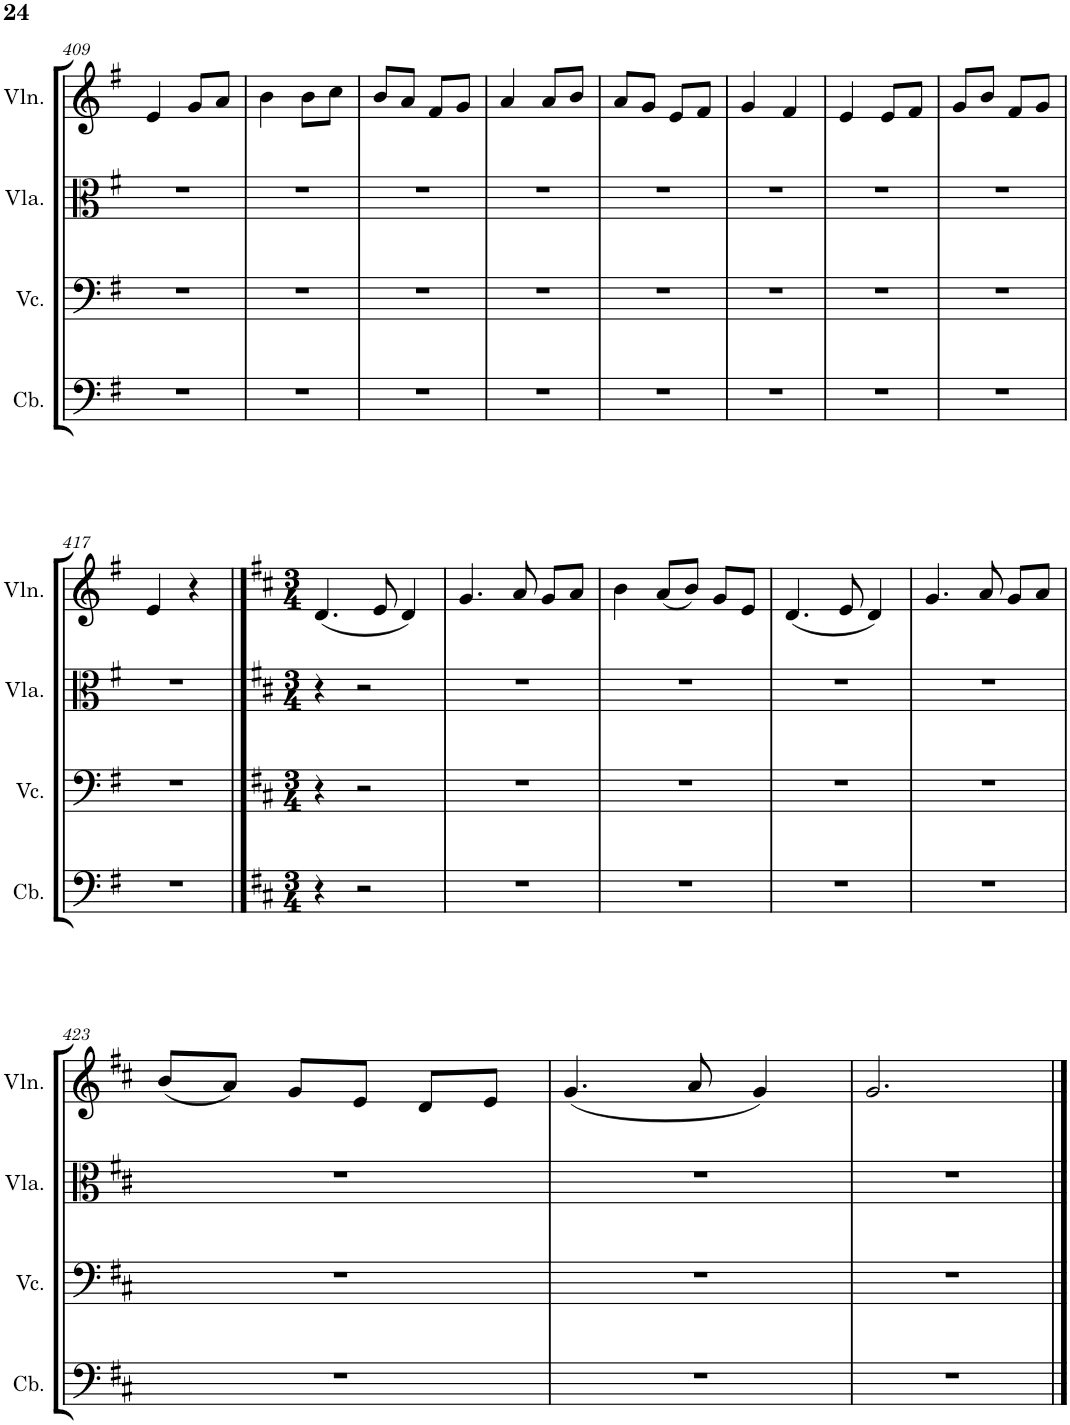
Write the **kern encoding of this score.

**kern	**kern	**kern	**kern
*part4	*part3	*part2	*part1
*staff4	*staff3	*staff2	*staff1
*I"Contrabass	*I"Violoncello	*I"Viola	*I"Violin
*I'Cb.	*I'Vc.	*I'Vla.	*I'Vln.
!!LO:PB:g=z
*clefF4	*clefF4	*clefC3	*clefG2
*Trd7c12	*	*	*
*k[f#]	*k[f#]	*k[f#]	*k[f#]
*M2/4	*M2/4	*M2/4	*M2/4
=409	=409	=409	=409
2r	2r	2r	4e/
.	.	.	8g/L
.	.	.	8a/J
=410	=410	=410	=410
2r	2r	2r	4b\
.	.	.	8b\L
.	.	.	8cc\J
=411	=411	=411	=411
2r	2r	2r	8b/L
.	.	.	8a/J
.	.	.	8f#/L
.	.	.	8g/J
=412	=412	=412	=412
2r	2r	2r	4a/
.	.	.	8a/L
.	.	.	8b/J
=413	=413	=413	=413
2r	2r	2r	8a/L
.	.	.	8g/J
.	.	.	8e/L
.	.	.	8f#/J
=414	=414	=414	=414
2r	2r	2r	4g/
.	.	.	4f#/
=415	=415	=415	=415
2r	2r	2r	4e/
.	.	.	8e/L
.	.	.	8f#/J
=416	=416	=416	=416
2r	2r	2r	8g/L
.	.	.	8b/J
.	.	.	8f#/L
.	.	.	8g/J
!!LO:LB:g=z
=417	=417	=417	=417
2r	2r	2r	4e/
.	.	.	4r
==418	==418	==418	==418
*k[f#c#]	*k[f#c#]	*k[f#c#]	*k[f#c#]
*M3/4	*M3/4	*M3/4	*M3/4
4r	4r	4r	(4.d/
2r	2r	2r	.
.	.	.	8e/
.	.	.	4d/)
=419	=419	=419	=419
2.r	2.r	2.r	4.g/
.	.	.	8a/
.	.	.	8g/L
.	.	.	8a/J
=420	=420	=420	=420
2.r	2.r	2.r	4b\
.	.	.	(8a/L
.	.	.	8b/J)
.	.	.	8g/L
.	.	.	8e/J
=421	=421	=421	=421
2.r	2.r	2.r	(4.d/
.	.	.	8e/
.	.	.	4d/)
=422	=422	=422	=422
2.r	2.r	2.r	4.g/
.	.	.	8a/
.	.	.	8g/L
.	.	.	8a/J
!!LO:LB:g=z
=423	=423	=423	=423
2.r	2.r	2.r	(8b/L
.	.	.	8a/J)
.	.	.	8g/L
.	.	.	8e/J
.	.	.	8d/L
.	.	.	8e/J
=424	=424	=424	=424
2.r	2.r	2.r	(4.g/
.	.	.	8a/
.	.	.	4g/)
=425	=425	=425	=425
2.r	2.r	2.r	2.g/
==	==	==	==
*-	*-	*-	*-
